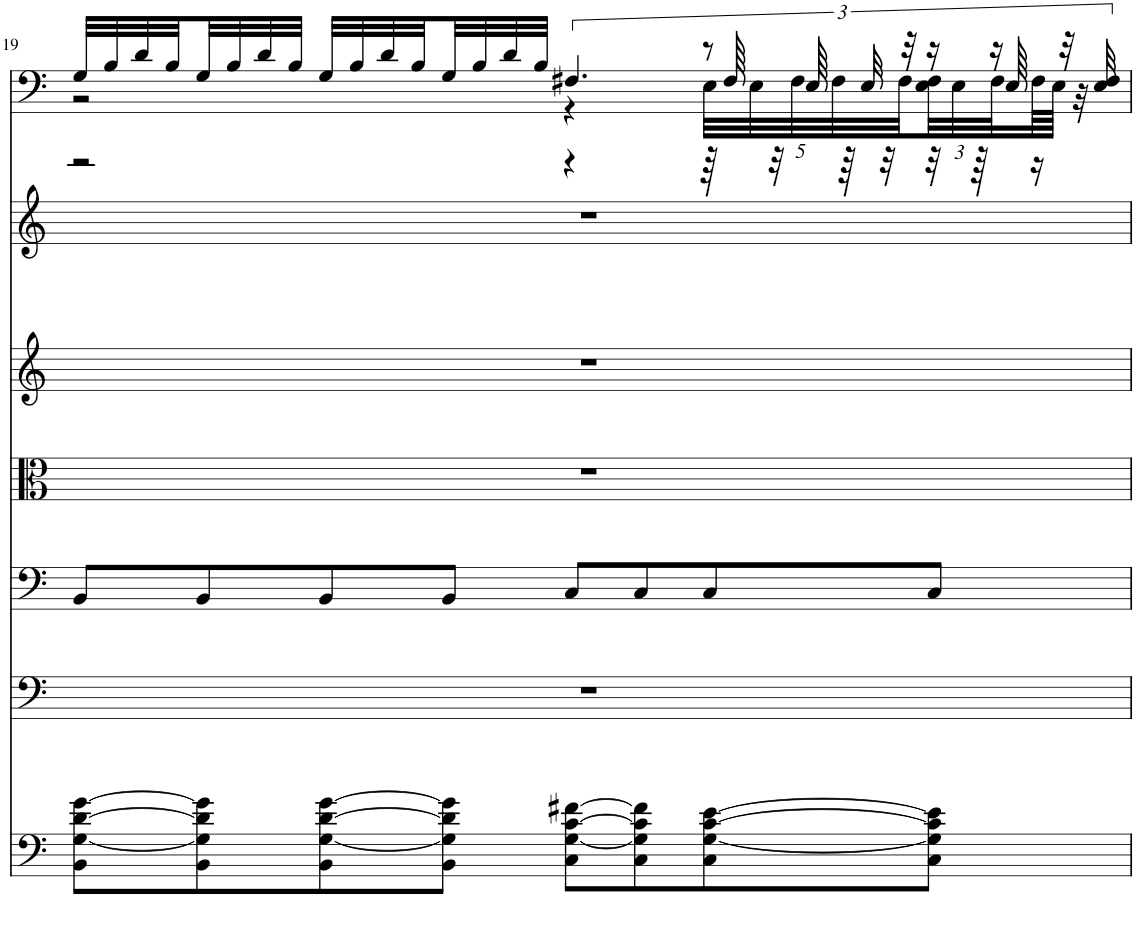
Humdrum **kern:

**kern	**kern	**kern	**kern	**kern	**kern	**kern
*part7	*part6	*part5	*part4	*part3	*part2	*part1
*staff7	*staff6	*staff5	*staff4	*staff3	*staff2	*staff1
*I"Continuo	*I"Contrabass	*I"Violoncello	*I"Viola	*I"Violin II	*I"Violin I	*I"Bassoon
*	*I'Cb	*	*	*	*	*I'Bsn
!!LO:PB:g=z
*clefF4	*clefF4	*clefF4	*clefC3	*clefG2	*clefG2	*clefF4
*	*Trd7c12	*	*	*	*	*
*k[]	*k[]	*k[]	*k[]	*k[]	*k[]	*k[]
*M4/4	*M4/4	*M4/4	*M4/4	*M4/4	*M4/4	*M4/4
=19	=19	=19	=19	=19	=19	=19
*	*	*	*	*	*	*^
*	*	*	*	*	*	*	*^
8BB\ [8G\ [8d\ [8g\L	1r	8BB/L	1r	1r	1r	32G/LLL	2r	2r
.	.	.	.	.	.	32B/	.	.
.	.	.	.	.	.	32d/	.	.
.	.	.	.	.	.	32B/	.	.
8BB\ 8G\] 8d\] 8g\]	.	8BB/	.	.	.	32G/	.	.
.	.	.	.	.	.	32B/	.	.
.	.	.	.	.	.	32d/	.	.
.	.	.	.	.	.	32B/JJJ	.	.
8BB\ [8G\ [8d\ [8g\	.	8BB/	.	.	.	32G/LLL	.	.
.	.	.	.	.	.	32B/	.	.
.	.	.	.	.	.	32d/	.	.
.	.	.	.	.	.	32B/	.	.
8BB\ 8G\] 8d\] 8g\]J	.	8BB/J	.	.	.	32G/	.	.
.	.	.	.	.	.	32B/	.	.
.	.	.	.	.	.	32d/	.	.
.	.	.	.	.	.	32B/JJJ	.	.
8C\ [8G\ [8c\ [8f#X\L	.	8C/L	.	.	.	6.F#X/	4r	4r
8C\ 8G\] 8c\] 8f#\]	.	8C/	.	.	.	.	.	.
*	*	*	*	*	*	*	*Xbrackettup	*
8C\ [8G\ [8c\ [8e\	.	8C/	.	.	.	12r	40E\LLL	64r
.	.	.	.	.	.	.	.	64F#/
.	.	.	.	.	.	.	40E\	.
.	.	.	.	.	.	.	.	32r
.	.	.	.	.	.	.	40F#\	.
.	.	.	.	.	.	.	.	64E/
.	.	.	.	.	.	.	40F#\	.
.	.	.	.	.	.	.	.	64r
.	.	.	.	.	.	48E/	.	.
.	.	.	.	.	.	.	.	32r
.	.	.	.	.	.	.	40F#\	.
.	.	.	.	.	.	48r	.	.
8C\ 8G\] 8c\] 8e\]J	.	8C/J	.	.	.	24r	48E\ 48F#\	32r
.	.	.	.	.	.	.	48E\	.
.	.	.	.	.	.	.	.	64r
.	.	.	.	.	.	24r	48F#\	.
.	.	.	.	.	.	.	.	64E/
.	.	.	.	.	.	.	64F#\L	16r
.	.	.	.	.	.	.	64E\JJJJ	.
.	.	.	.	.	.	48r	.	.
.	.	.	.	.	.	.	32r	.
.	.	.	.	.	.	48E/ 48F#/	.	.
*	*	*	*	*	*	*v	*v	*v
=	=	=	=	=	=	=
*-	*-	*-	*-	*-	*-	*-
